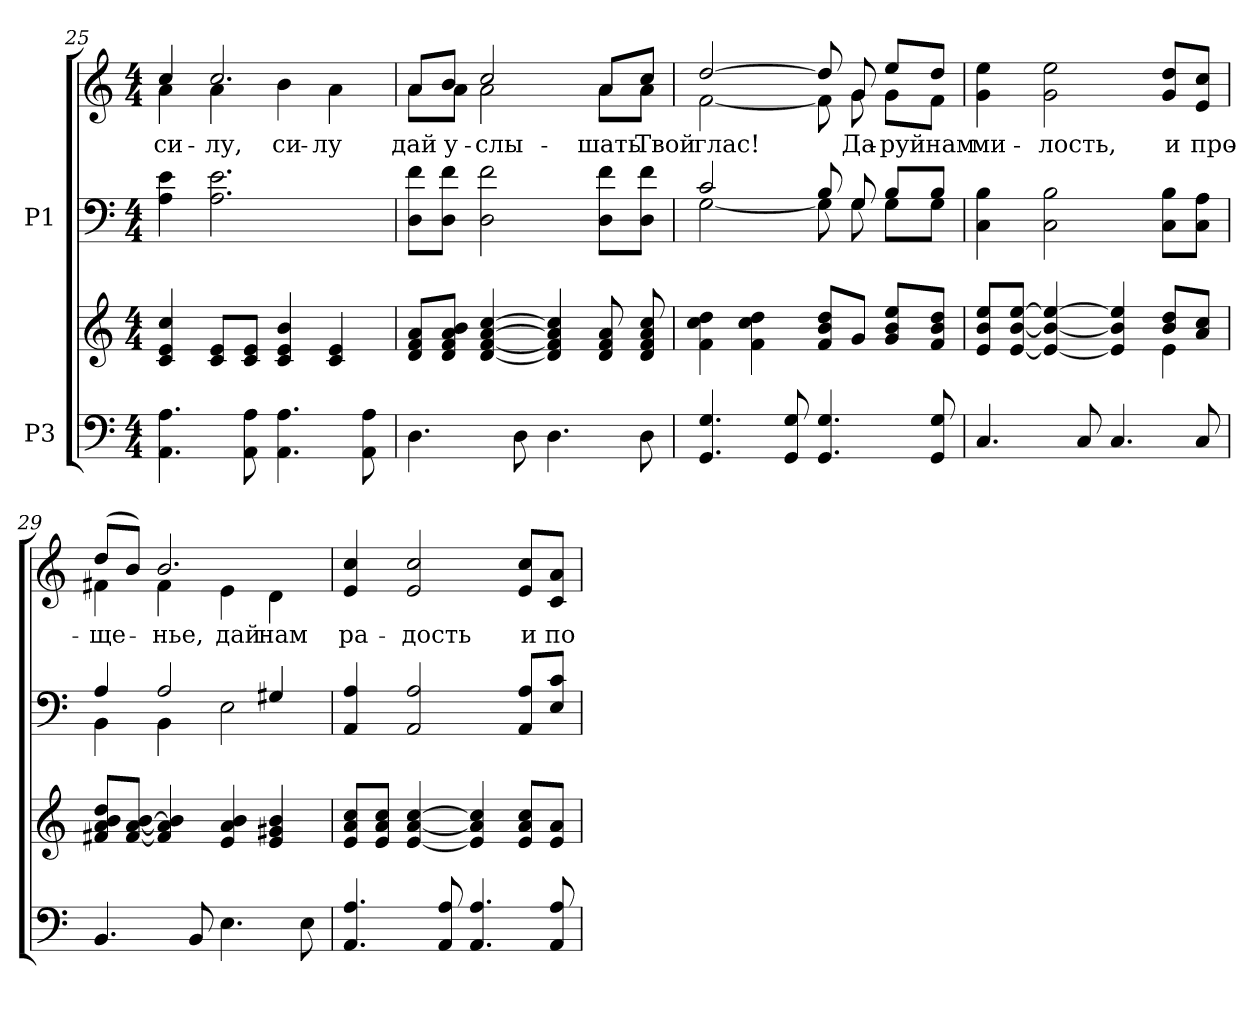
**kern	**kern	**kern	**kern	**text
*part2	*part2	*part1	*part1	*part1
*staff4	*staff3	*staff2	*staff1	*staff1
*I"P3	*	*I"P1	*	*
*clefF4	*clefG2	*clefF4	*clefG2	*
*k[]	*k[]	*k[]	*k[]	*
*C:	*C:	*C:	*C:	*
*M4/4	*M4/4	*M4/4	*M4/4	*
=25	=25	=25	=25	=25
!	!	!	!	!LO:LY:b:color=#000000
*	*	*	*^	*
4.AAi\ 4.Ai	4ci/ 4ei 4cci	4Ai\ 4ei	4cci/	4ai\	си-
!	!	!	!	!	!LO:LY:b:color=#000000
.	8ci/ 8eiL	2.Ai\ 2.ei	2.cci/	4ai\	-лу,
8AAi\ 8Ai	8ci/ 8eiJ	.	.	.	.
!	!	!	!	!	!LO:LY:b:color=#000000
4.AAi\ 4.Ai	4ci/ 4ei 4bi	.	.	4bi\	си-
!	!	!	!	!	!LO:LY:b:color=#000000
.	4ci/ 4ei	.	.	4ai\	-лу
8AAi\ 8Ai	.	.	.	.	.
!!LO:LB:g=z	!!
=26	=26	=26	=26	=26	=26
!	!	!	!	!	!LO:LY:b:color=#000000
4.Di\	8di/ 8fi 8aiL	8Di\ 8fiL	8ai/L	8ai\L	дай
!	!	!	!	!	!LO:LY:b:color=#000000
.	8di/ 8fi 8ai 8biJ	8Di\ 8fiJ	8bi/J	8ai\J	y-
!	!	!	!	!	!LO:LY:b:color=#000000
.	[<4di/ [<4fi [>4ai [>4cci	2Di\ 2fi	2cci/	2ai\	-слы-
8Di\	.	.	.	.	.
4.Di\	4di/] 4fi] 4ai] 4cci]	.	.	.	.
!	!	!	!	!	!LO:LY:b:color=#000000
.	8di/ 8fi 8ai	8Di\ 8fiL	8ai/L	8ai\L	-шать
!	!	!	!	!	!LO:LY:b:color=#000000
8Di\	8di/ 8fi 8ai 8cci	8Di\ 8fiJ	8cci/J	8ai\J	Твой
=27	=27	=27	=27	=27	=27
*	*	*^	*	*	*
!	!	!	!	!	!	!LO:LY:b:color=#000000
4.GGi/ 4.Gi	4fi\ 4cci 4ddi	2ci/	[<2Gi\	[>2ddi/	[<2fi\	глас!
.	4fi\ 4cci 4ddi	.	.	.	.	.
8GGi/ 8Gi	.	.	.	.	.	.
4.GGi/ 4.Gi	8fi/ 8bi 8ddiL	8Bi/	8Gi\]	8ddi/]	8fi\]	.
!	!	!	!	!	!	!LO:LY:b:color=#000000
.	8gi/J	8Gi/	8Gi\	8gi/	8gi\	Да-
!	!	!	!	!	!	!LO:LY:b:color=#000000
.	8gi/ 8bi 8eeiL	8Bi/L	8Gi\L	8eei/L	8gi\L	-руй
!	!	!	!	!	!	!LO:LY:b:color=#000000
8GGi/ 8Gi	8fi/ 8bi 8ddiJ	8Bi/J	8Gi\J	8ddi/J	8fi\J	нам
*	*	*v	*v	*	*	*
*	*	*	*v	*v	*
=28	=28	=28	=28	=28
*	*^	*	*	*
*	*	*	*^	*^	*
!	!	!	!	!	!	!	!LO:LY:b:color=#000000
*	*	*	*v	*v	*	*	*
*	*	*	*	*v	*v	*
4.Ci/	8ei/ 8bi 8eeiL	2ryy	4Ci\ 4Bi	4gi\ 4eei	ми-
.	[<8ei/ [<8bi [>8eeiJ	.	.	.	.
!	!	!	!	!	!LO:LY:b:color=#000000
.	4ei/_< 4bi_< 4eei_>	.	2Ci\ 2Bi	2gi\ 2eei	-лость,
8Ci/	.	.	.	.	.
4.Ci/	4ei/] 4bi] 4eei]	4ryy	.	.	.
!	!	!	!	!	!LO:LY:b:color=#000000
.	8bi/ 8ddiL	4ei\	8Ci\ 8BiL	8gi/ 8ddiL	и
!	!	!	!	!	!LO:LY:b:color=#000000
8Ci/	8ai/ 8cciJ	.	8Ci\ 8AiJ	8ei/ 8cciJ	про-
*	*v	*v	*	*	*
=29	=29	=29	=29	=29
*	*	*^	*	*
!	!	!	!	!	!LO:LY:b:color=#000000
*	*	*	*	*^	*
4.BBi/	8f#Xi/ 8ai 8bi 8ddiL	4Ai/	4BBi\	(8ddi/L	4f#Xi\	-ще-
.	[<8f#i/ [<8ai [>8biJ	.	.	8bi/J)	.	.
!	!	!	!	!	!	!LO:LY:b:color=#000000
.	4f#i/] 4ai] 4bi]	2Ai/	4BBi\	2.bi/	4f#i\	-нье,
8BBi/	.	.	.	.	.	.
!	!	!	!	!	!	!LO:LY:b:color=#000000
4.Ei\	4ei/ 4ai 4bi	.	2Ei\	.	4ei\	дай
!	!	!	!	!	!	!LO:LY:b:color=#000000
.	4ei/ 4g#Xi 4bi	4G#Xi/	.	.	4di\	нам
8Ei\	.	.	.	.	.	.
*	*	*v	*v	*	*	*
*	*	*	*v	*v	*
!!LO:PB:g=z
=30	=30	=30	=30	=30
!	!	!	!	!LO:LY:b:color=#000000
4.AAi/ 4.Ai	8ei/ 8ai 8cciL	4AAi/ 4Ai	4ei/ 4cci	ра-
.	8ei/ 8ai 8cciJ	.	.	.
!	!	!	!	!LO:LY:b:color=#000000
.	[<4ei/ [<4ai [>4cci	2AAi/ 2Ai	2ei/ 2cci	-дость
8AAi/ 8Ai	.	.	.	.
4.AAi/ 4.Ai	4ei/] 4ai] 4cci]	.	.	.
!	!	!	!	!LO:LY:b:color=#000000
.	8ei/ 8ai 8cciL	8AAi/ 8AiL	8ei/ 8cciL	и
!	!	!	!	!LO:LY:b:color=#000000
8AAi/ 8Ai	8ei/ 8aiJ	8Ei/ 8ciJ	8ci/ 8aiJ	по-
=	=	=	=	=
*-	*-	*-	*-	*-
